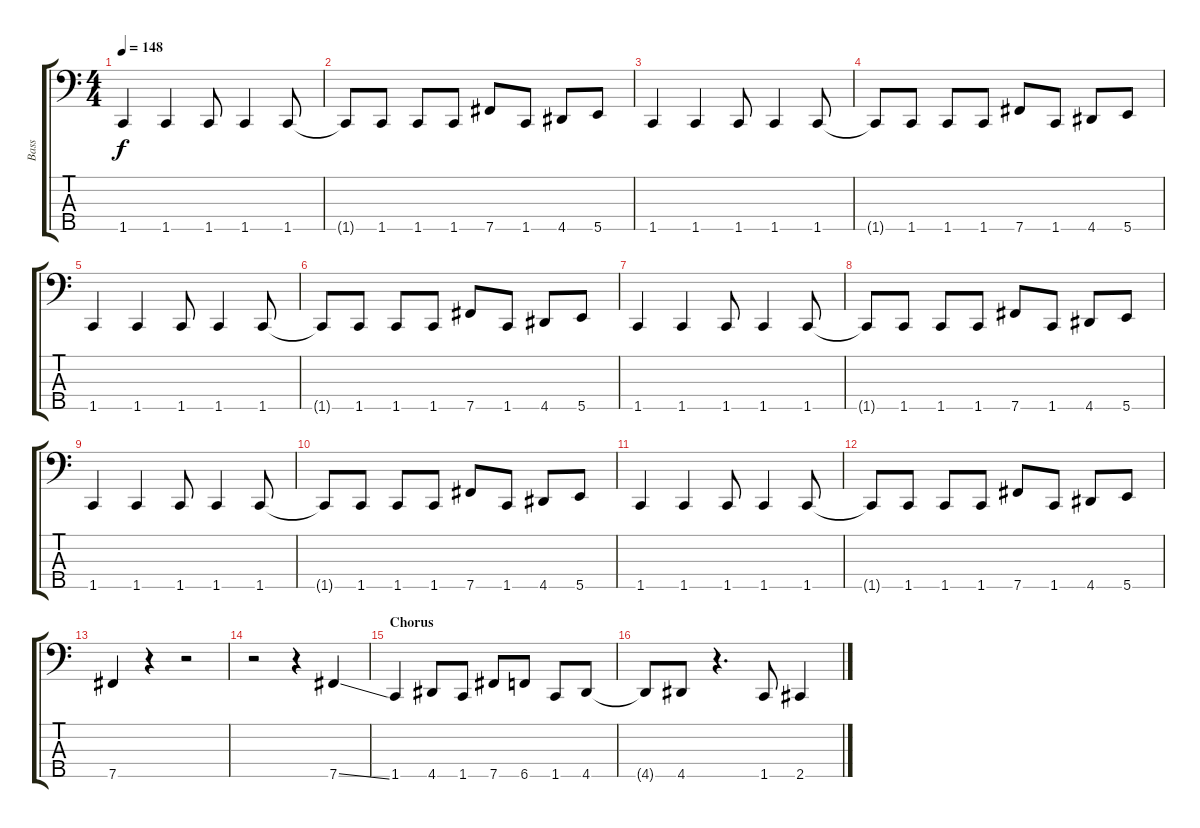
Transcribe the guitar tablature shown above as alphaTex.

\track ("Bass" "Bass") {instrument electricbassfinger}
\staff {score tabs}
\tuning (G2 D2 A1 E1 B0) {hide}
\ts (4 4)
\tempo 148
\clef f4
\ks c
1.5.4{dy f} 1.5.4 1.5.8 1.5.4 1.5.8 |
1.5{t}.8 1.5.8 1.5.8 1.5.8 7.5.8 1.5.8 4.5.8 5.5.8 |
1.5.4 1.5.4 1.5.8 1.5.4 1.5.8 |
1.5{t}.8 1.5.8 1.5.8 1.5.8 7.5.8 1.5.8 4.5.8 5.5.8 |
1.5.4 1.5.4 1.5.8 1.5.4 1.5.8 |
1.5{t}.8 1.5.8 1.5.8 1.5.8 7.5.8 1.5.8 4.5.8 5.5.8 |
1.5.4 1.5.4 1.5.8 1.5.4 1.5.8 |
1.5{t}.8 1.5.8 1.5.8 1.5.8 7.5.8 1.5.8 4.5.8 5.5.8 |
1.5.4 1.5.4 1.5.8 1.5.4 1.5.8 |
1.5{t}.8 1.5.8 1.5.8 1.5.8 7.5.8 1.5.8 4.5.8 5.5.8 |
1.5.4 1.5.4 1.5.8 1.5.4 1.5.8 |
1.5{t}.8 1.5.8 1.5.8 1.5.8 7.5.8 1.5.8 4.5.8 5.5.8 |
7.5.4 r.4 r.2 |
r.2 r.4 7.5{ss}.4 |
\section ("" "Chorus")
1.5.4 4.5.8 1.5.8 7.5.8 6.5.8 1.5.8 4.5.8 |
4.5{t}.8 4.5.8 r.4{d} 1.5.8 2.5.4
